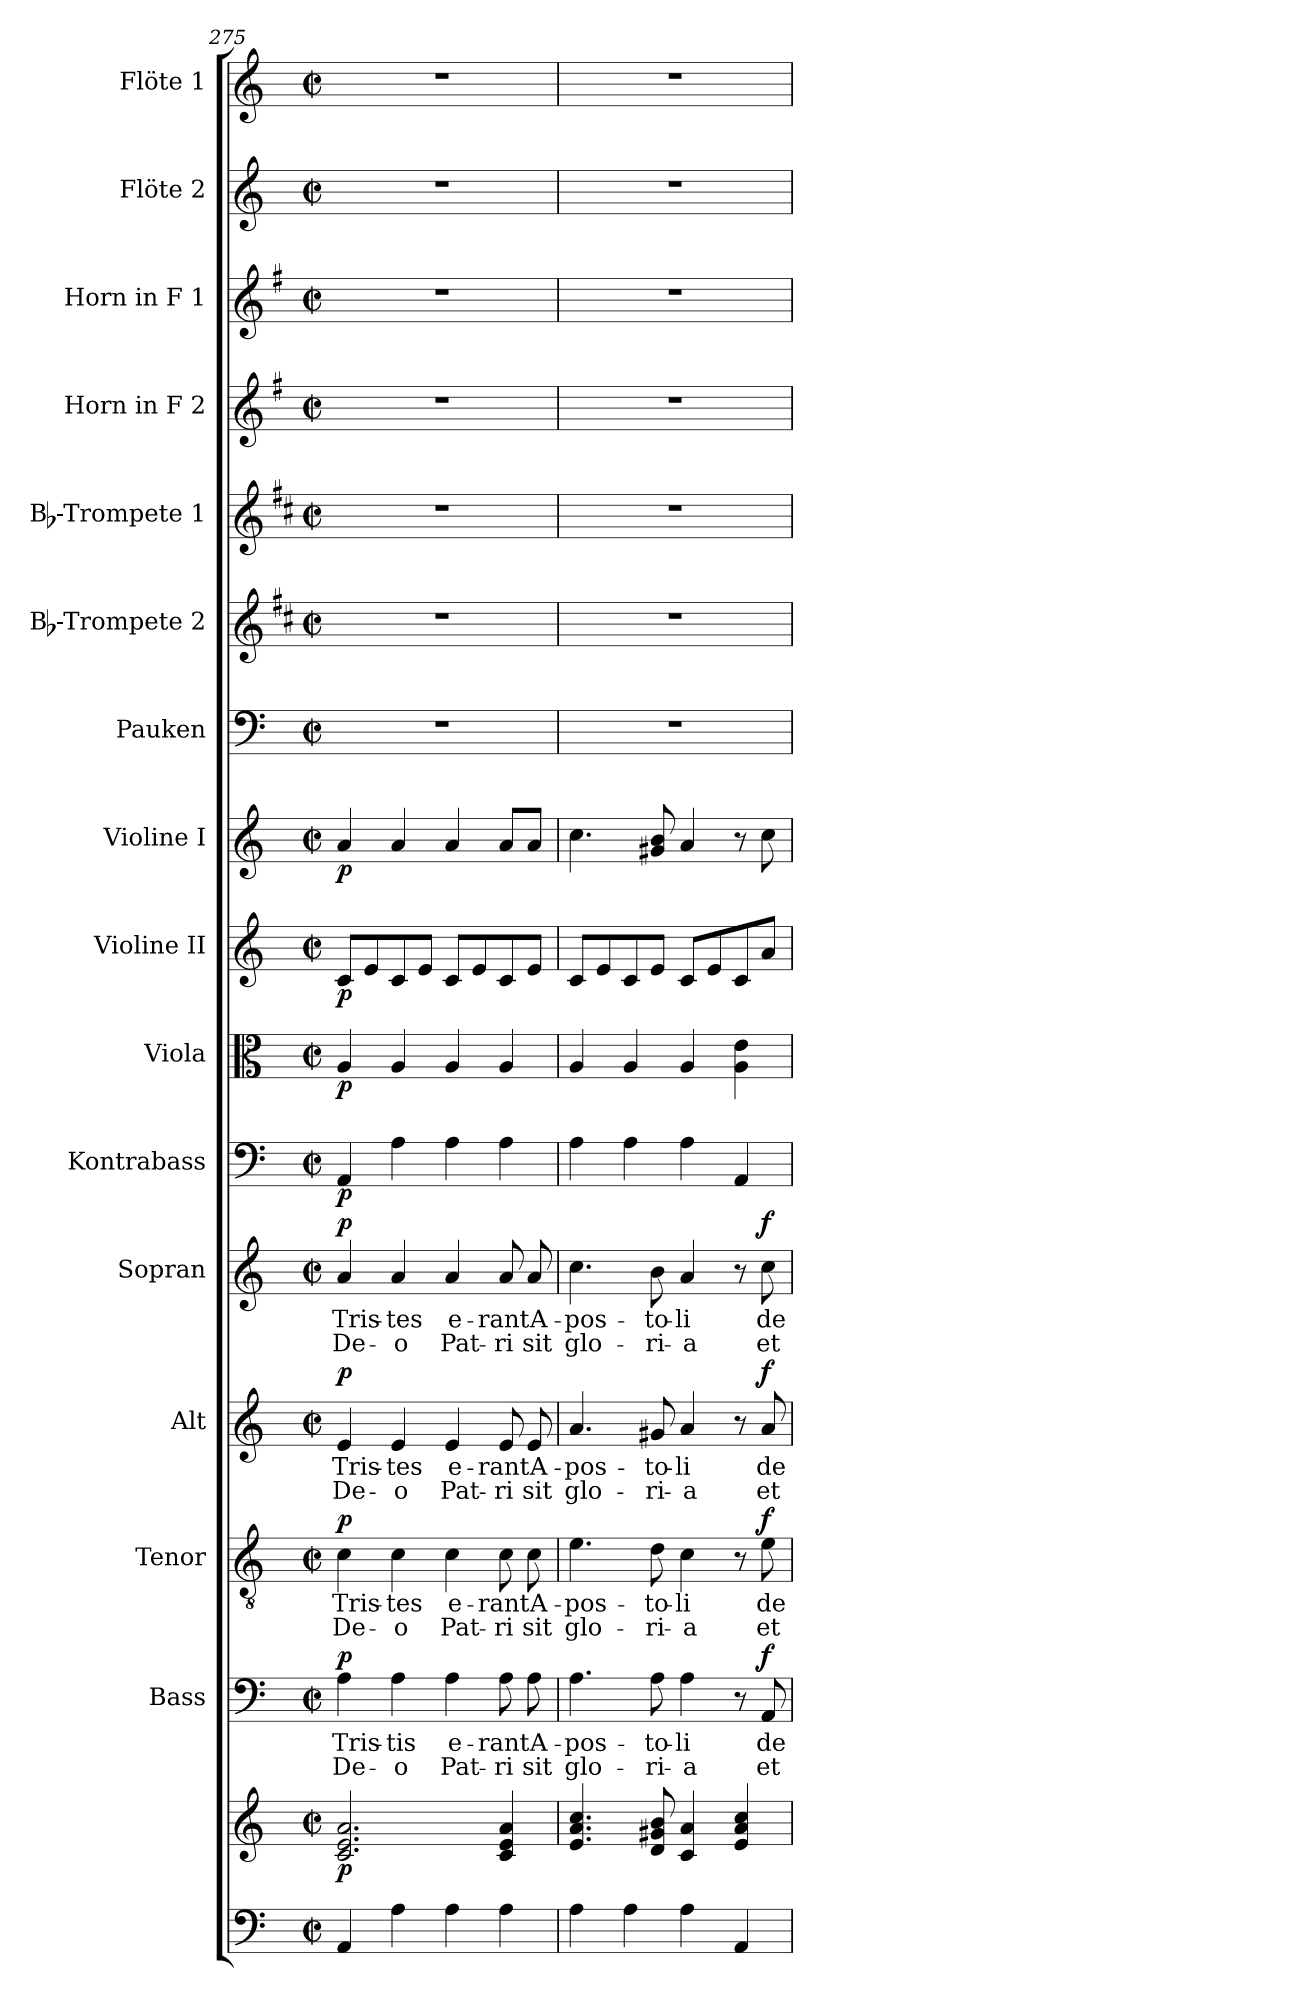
**kern	**kern	**dynam	**kern	**text	**text	**dynam	**kern	**text	**text	**dynam	**kern	**text	**text	**dynam	**kern	**text	**text	**dynam	**kern	**dynam	**kern	**dynam	**kern	**dynam	**kern	**dynam	**kern	**kern	**kern	**kern	**kern	**kern	**kern
*part16	*part16	*part16	*part15	*part15	*part15	*part15	*part14	*part14	*part14	*part14	*part13	*part13	*part13	*part13	*part12	*part12	*part12	*part12	*part11	*part11	*part10	*part10	*part9	*part9	*part8	*part8	*part7	*part6	*part5	*part4	*part3	*part2	*part1
*staff17	*staff16	*staff16/17	*staff15	*staff15	*staff15	*staff15	*staff14	*staff14	*staff14	*staff14	*staff13	*staff13	*staff13	*staff13	*staff12	*staff12	*staff12	*staff12	*staff11	*staff11	*staff10	*staff10	*staff9	*staff9	*staff8	*staff8	*staff7	*staff6	*staff5	*staff4	*staff3	*staff2	*staff1
*	*	*	*I"Bass	*	*	*	*I"Tenor	*	*	*	*I"Alt	*	*	*	*I"Sopran	*	*	*	*I"Kontrabass	*	*I"Viola	*	*I"Violine II	*	*I"Violine I	*	*I"Pauken	*I"Bb-Trompete 2	*I"Bb-Trompete 1	*I"Horn in F 2	*I"Horn in F 1	*I"Flöte 2	*I"Flöte 1
*	*	*	*I'B.	*	*	*	*I'T.	*	*	*	*I'A.	*	*	*	*I'S.	*	*	*	*I'Kb.	*	*I'Vla.	*	*I'Vl. II	*	*I'Vl. I	*	*I'Pk.	*I'Bb Trp. 2	*I'Bb Trp. 1	*	*	*I'Fl. 2	*I'Fl. 1
*clefF4	*clefG2	*	*clefF4	*	*	*	*clefGv2	*	*	*	*clefG2	*	*	*	*clefG2	*	*	*	*clefF4	*	*clefC3	*	*clefG2	*	*clefG2	*	*clefF4	*clefG2	*clefG2	*clefG2	*clefG2	*clefG2	*clefG2
*	*	*	*	*	*	*	*	*	*	*	*	*	*	*	*	*	*	*	*ITrd7c12	*	*	*	*	*	*	*	*	*ITrd1c2	*ITrd1c2	*ITrd4c7	*ITrd4c7	*	*
*k[]	*k[]	*	*k[]	*	*	*	*k[]	*	*	*	*k[]	*	*	*	*k[]	*	*	*	*k[]	*	*k[]	*	*k[]	*	*k[]	*	*k[]	*k[]	*k[]	*k[]	*k[]	*k[]	*k[]
*C:	*C:	*	*C:	*	*	*	*C:	*	*	*	*C:	*	*	*	*C:	*	*	*	*C:	*	*C:	*	*C:	*	*C:	*	*C:	*C:	*C:	*C:	*C:	*C:	*C:
*M2/2	*M2/2	*	*M2/2	*	*	*	*M2/2	*	*	*	*M2/2	*	*	*	*M2/2	*	*	*	*M2/2	*	*M2/2	*	*M2/2	*	*M2/2	*	*M2/2	*M2/2	*M2/2	*M2/2	*M2/2	*M2/2	*M2/2
*met(c|)	*met(c|)	*	*met(c|)	*	*	*	*met(c|)	*	*	*	*met(c|)	*	*	*	*met(c|)	*	*	*	*met(c|)	*	*met(c|)	*	*met(c|)	*	*met(c|)	*	*met(c|)	*met(c|)	*met(c|)	*met(c|)	*met(c|)	*met(c|)	*met(c|)
=275	=275	=275	=275	=275	=275	=275	=275	=275	=275	=275	=275	=275	=275	=275	=275	=275	=275	=275	=275	=275	=275	=275	=275	=275	=275	=275	=275	=275	=275	=275	=275	=275	=275
!	!	!LO:DY:b	!	!LO:LY:b	!LO:LY:b	!LO:DY:a	!	!LO:LY:b	!LO:LY:b	!LO:DY:a	!	!LO:LY:b	!LO:LY:b	!LO:DY:a	!	!LO:LY:b	!LO:LY:b	!LO:DY:a	!	!LO:DY:b	!	!LO:DY:b	!	!LO:DY:b	!	!LO:DY:b	!	!	!	!	!	!	!
4AA/	2.c/ 2.e/ 2.a/	p	4A\	Tris-	De-	p	4c\	Tris-	De-	p	4e/	Tris-	De-	p	4a/	Tris-	De-	p	4AAA/	p	4A/	p	8c/L	p	4a/	p	1r	1r	1r	1r	1r	1r	1r
.	.	.	.	.	.	.	.	.	.	.	.	.	.	.	.	.	.	.	.	.	.	.	8e/	.	.	.	.	.	.	.	.	.	.
!	!	!	!	!LO:LY:b	!LO:LY:b	!	!	!LO:LY:b	!LO:LY:b	!	!	!LO:LY:b	!LO:LY:b	!	!	!LO:LY:b	!LO:LY:b	!	!	!	!	!	!	!	!	!	!	!	!	!	!	!	!
4A\	.	.	4A\	-tis	-o	.	4c\	-tes	-o	.	4e/	-tes	-o	.	4a/	-tes	-o	.	4AA\	.	4A/	.	8c/	.	4a/	.	.	.	.	.	.	.	.
.	.	.	.	.	.	.	.	.	.	.	.	.	.	.	.	.	.	.	.	.	.	.	8e/J	.	.	.	.	.	.	.	.	.	.
!	!	!	!	!LO:LY:b	!LO:LY:b	!	!	!LO:LY:b	!LO:LY:b	!	!	!LO:LY:b	!LO:LY:b	!	!	!LO:LY:b	!LO:LY:b	!	!	!	!	!	!	!	!	!	!	!	!	!	!	!	!
4A\	.	.	4A\	e-	Pat-	.	4c\	e-	Pat-	.	4e/	e-	Pat-	.	4a/	e-	Pat-	.	4AA\	.	4A/	.	8c/L	.	4a/	.	.	.	.	.	.	.	.
.	.	.	.	.	.	.	.	.	.	.	.	.	.	.	.	.	.	.	.	.	.	.	8e/	.	.	.	.	.	.	.	.	.	.
!	!	!	!	!LO:LY:b	!LO:LY:b	!	!	!LO:LY:b	!LO:LY:b	!	!	!LO:LY:b	!LO:LY:b	!	!	!LO:LY:b	!LO:LY:b	!	!	!	!	!	!	!	!	!	!	!	!	!	!	!	!
4A\	4c/ 4e/ 4a/	.	8A\	-rant	-ri	.	8c\	-rant	-ri	.	8e/	-rant	-ri	.	8a/	-rant	-ri	.	4AA\	.	4A/	.	8c/	.	8a/L	.	.	.	.	.	.	.	.
!	!	!	!	!LO:LY:b	!LO:LY:b	!	!	!LO:LY:b	!LO:LY:b	!	!	!LO:LY:b	!LO:LY:b	!	!	!LO:LY:b	!LO:LY:b	!	!	!	!	!	!	!	!	!	!	!	!	!	!	!	!
.	.	.	8A\	A-	sit	.	8c\	A-	sit	.	8e/	A-	sit	.	8a/	A-	sit	.	.	.	.	.	8e/J	.	8a/J	.	.	.	.	.	.	.	.
=276	=276	=276	=276	=276	=276	=276	=276	=276	=276	=276	=276	=276	=276	=276	=276	=276	=276	=276	=276	=276	=276	=276	=276	=276	=276	=276	=276	=276	=276	=276	=276	=276	=276
!	!	!	!	!LO:LY:b	!LO:LY:b	!	!	!LO:LY:b	!LO:LY:b	!	!	!LO:LY:b	!LO:LY:b	!	!	!LO:LY:b	!LO:LY:b	!	!	!	!	!	!	!	!	!	!	!	!	!	!	!	!
4A\	4.e/ 4.a/ 4.cc/	.	4.A\	-pos-	glo-	.	4.e\	-pos-	glo-	.	4.a/	-pos-	glo-	.	4.cc\	-pos-	glo-	.	4AA\	.	4A/	.	8c/L	.	4.cc\	.	1r	1r	1r	1r	1r	1r	1r
.	.	.	.	.	.	.	.	.	.	.	.	.	.	.	.	.	.	.	.	.	.	.	8e/	.	.	.	.	.	.	.	.	.	.
4A\	.	.	.	.	.	.	.	.	.	.	.	.	.	.	.	.	.	.	4AA\	.	4A/	.	8c/	.	.	.	.	.	.	.	.	.	.
!	!	!	!	!LO:LY:b	!LO:LY:b	!	!	!LO:LY:b	!LO:LY:b	!	!	!LO:LY:b	!LO:LY:b	!	!	!LO:LY:b	!LO:LY:b	!	!	!	!	!	!	!	!	!	!	!	!	!	!	!	!
.	8d/ 8g#X/ 8b/	.	8A\	-to-	-ri-	.	8d\	-to-	-ri-	.	8g#X/	-to-	-ri-	.	8b\	-to-	-ri-	.	.	.	.	.	8e/J	.	8g#X/ 8b/	.	.	.	.	.	.	.	.
!	!	!	!	!LO:LY:b	!LO:LY:b	!	!	!LO:LY:b	!LO:LY:b	!	!	!LO:LY:b	!LO:LY:b	!	!	!LO:LY:b	!LO:LY:b	!	!	!	!	!	!	!	!	!	!	!	!	!	!	!	!
4A\	4c/ 4a/	.	4A\	-li	-a	.	4c\	-li	-a	.	4a/	-li	-a	.	4a/	-li	-a	.	4AA\	.	4A/	.	8c/L	.	4a/	.	.	.	.	.	.	.	.
.	.	.	.	.	.	.	.	.	.	.	.	.	.	.	.	.	.	.	.	.	.	.	8e/	.	.	.	.	.	.	.	.	.	.
4AA/	4e/ 4a/ 4cc/	.	8r	.	.	.	8r	.	.	.	8r	.	.	.	8r	.	.	.	4AAA/	.	4A\ 4e\	.	8c/	.	8r	.	.	.	.	.	.	.	.
!	!	!	!	!LO:LY:b	!LO:LY:b	!LO:DY:a	!	!LO:LY:b	!LO:LY:b	!LO:DY:a	!	!LO:LY:b	!LO:LY:b	!LO:DY:a	!	!LO:LY:b	!LO:LY:b	!LO:DY:a	!	!	!	!	!	!	!	!	!	!	!	!	!	!	!
.	.	.	8AA/	de	et	f	8e\	de	et	f	8a/	de	et	f	8cc\	de	et	f	.	.	.	.	8a/J	.	8cc\	.	.	.	.	.	.	.	.
=	=	=	=	=	=	=	=	=	=	=	=	=	=	=	=	=	=	=	=	=	=	=	=	=	=	=	=	=	=	=	=	=	=
*-	*-	*-	*-	*-	*-	*-	*-	*-	*-	*-	*-	*-	*-	*-	*-	*-	*-	*-	*-	*-	*-	*-	*-	*-	*-	*-	*-	*-	*-	*-	*-	*-	*-
